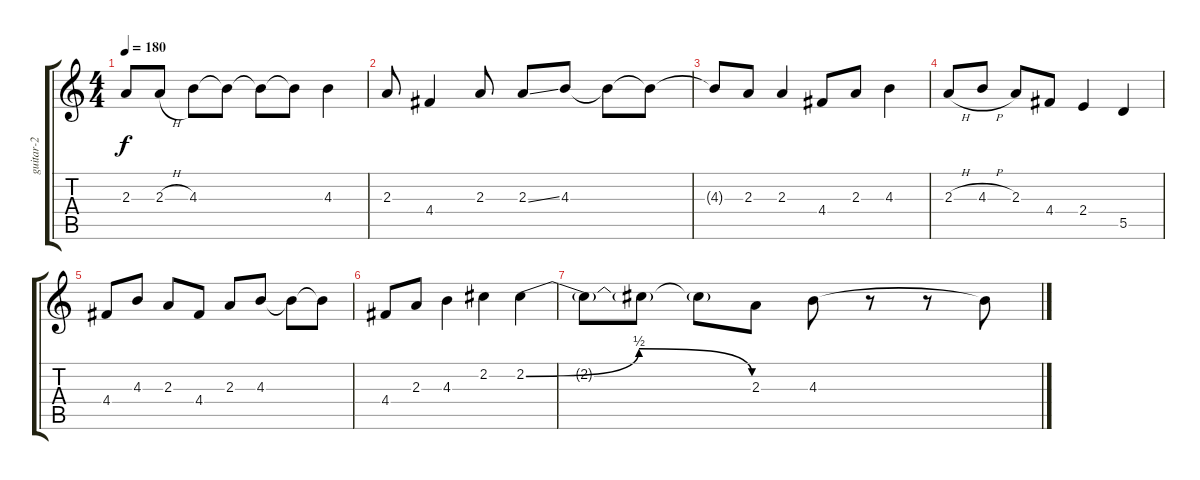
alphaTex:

\track ("guitar-2" "guitar-2") {instrument distortionguitar}
\staff {score tabs}
\tuning (E4 B3 G3 D3 A2 E2) {hide}
\ts (4 4)
\tempo 180
\clef g2
\ks c
2.3.8{dy f instrument distortionguitar} 2.3{h}.8 4.3.8 4.3{t}.8 4.3{t}.8 4.3{t}.8 4.3.4 |
2.3.8 4.4.4 2.3.8 2.3{ss}.8 4.3.8 4.3{t}.8 4.3{t}.8 |
4.3{t}.8 2.3.8 2.3.4 4.4.8 2.3.8 4.3.4 |
2.3{h}.8 4.3{h}.8 2.3.8 4.4.8 2.4.4 5.5.4 |
4.4.8 4.3.8 2.3.8 4.4.8 2.3.8 4.3.8 4.3{t}.8 4.3{t}.8 |
4.4.8 2.3.8 4.3.4 2.2.4 2.2{be (bendrelease 0 0 15 2 45 2 60 0)}.4 |
2.2{t}.8 2.2{t}.8 2.2{t}.8 2.3.8 4.3.8 r.8 r.8 4.3{t}.8
